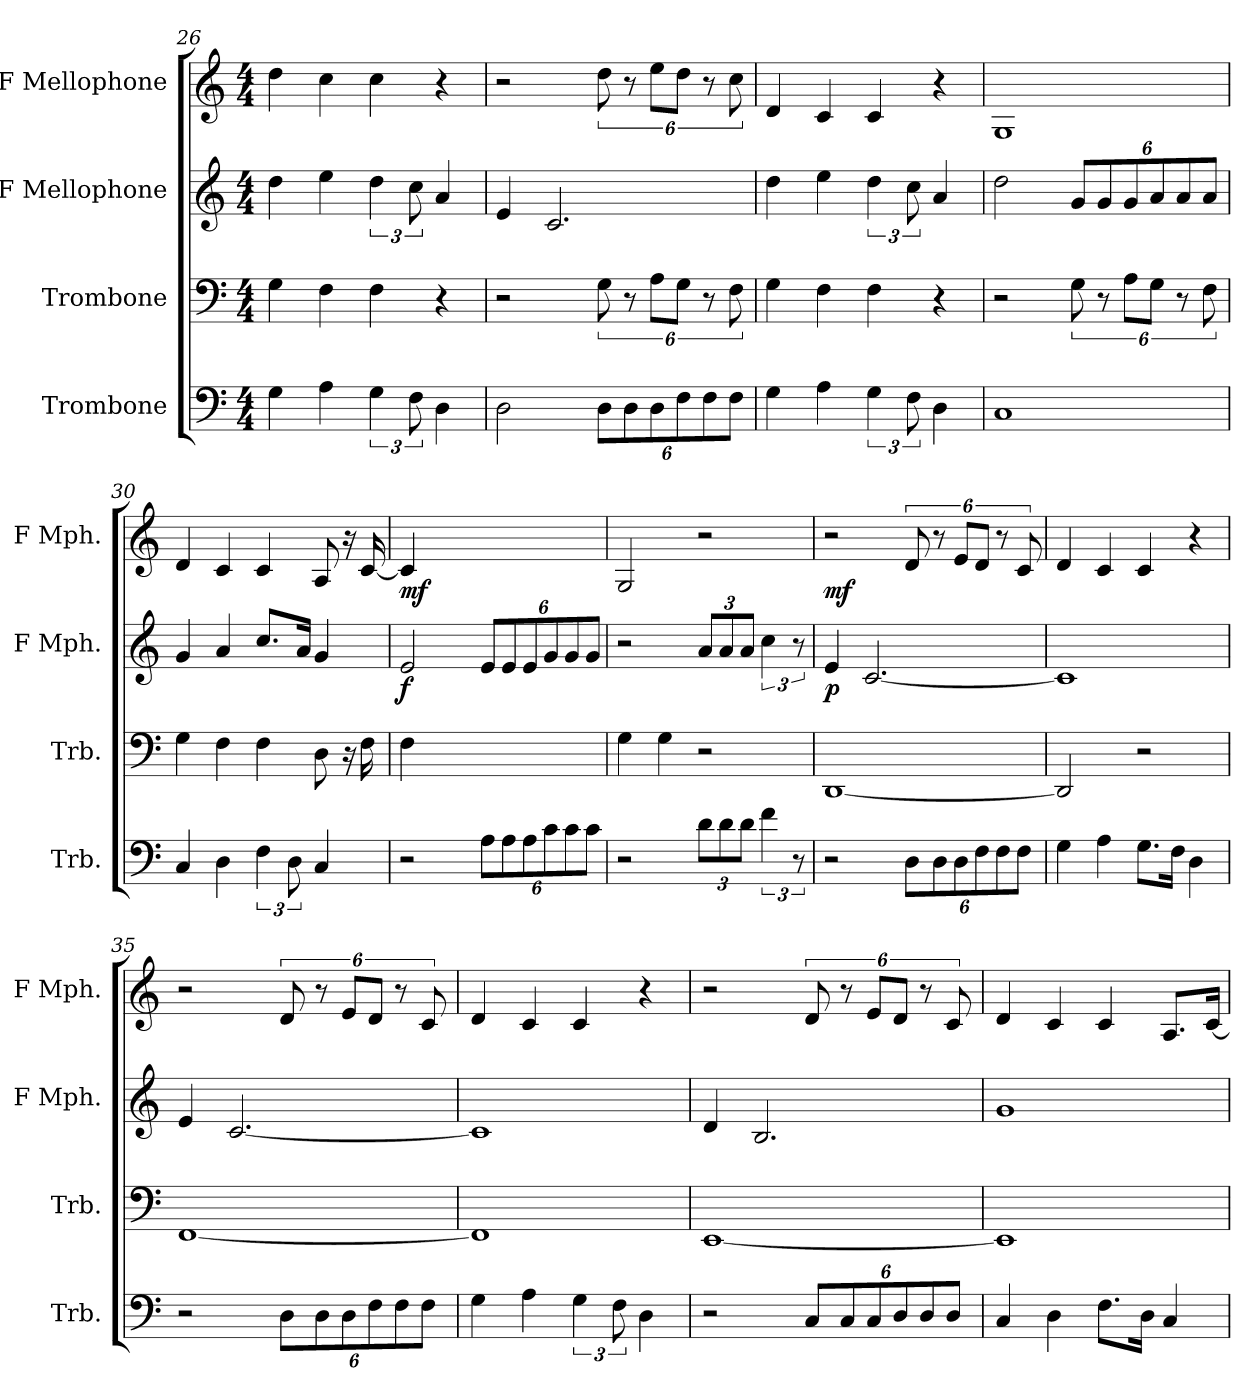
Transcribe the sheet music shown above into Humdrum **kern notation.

**kern	**kern	**kern	**dynam	**kern	**dynam
*part4	*part3	*part2	*part2	*part1	*part1
*staff4	*staff3	*staff2	*staff2	*staff1	*staff1
*I"Trombone	*I"Trombone	*I"F Mellophone	*	*I"F Mellophone	*
*I'Trb.	*I'Trb.	*I'F Mph.	*	*I'F Mph.	*
*clefF4	*clefF4	*clefG2	*	*clefG2	*
*	*	*ITrd4c7	*	*ITrd4c7	*
*k[]	*k[]	*k[b-]	*	*k[b-]	*
*C:	*C:	*F:	*	*F:	*
*M4/4	*M4/4	*M4/4	*	*M4/4	*
=26	=26	=26	=26	=26	=26
4G\	4G\	4g\	.	4g\	.
4A\	4F\	4a\	.	4f\	.
6G\	4F\	6g\	.	4f\	.
12F\	.	12f\	.	.	.
4D\	4r	4d/	.	4r	.
=27	=27	=27	=27	=27	=27
2D\	2r	4A/	.	2r	.
.	.	2.F/	.	.	.
*Xbrackettup	*	*	*	*	*
12D\L	12G\	.	.	12g\	.
12D\	12r	.	.	12r	.
12D\	12A\L	.	.	12a\L	.
12F\	12G\J	.	.	12g\J	.
12F\	12r	.	.	12r	.
12F\J	12F\	.	.	12f\	.
=28	=28	=28	=28	=28	=28
4G\	4G\	4g\	.	4G/	.
4A\	4F\	4a\	.	4F/	.
*brackettup	*	*	*	*	*
6G\	4F\	6g\	.	4F/	.
12F\	.	12f\	.	.	.
4D\	4r	4d/	.	4r	.
=29	=29	=29	=29	=29	=29
1C	2r	2g\	.	1C	.
*	*	*Xbrackettup	*	*	*
.	12G\	12c/L	.	.	.
.	12r	12c/	.	.	.
.	12A\L	12c/	.	.	.
.	12G\J	12d/	.	.	.
.	12r	12d/	.	.	.
.	12F\	12d/J	.	.	.
!!LO:PB:g=z
=30	=30	=30	=30	=30	=30
4C/	4G\	4c/	.	4G/	.
4D\	4F\	4d/	.	4F/	.
6F\	4F\	8.f/L	.	4F/	.
12D\	.	.	.	.	.
.	.	16d/Jk	.	.	.
4C/	8D\	4c/	.	8D/	.
.	16r	.	.	16r	.
.	16F\	.	.	[16F/	.
=31	=31	=31	=31	=31	=31
!	!	!	!LO:DY:b	!	!LO:DY:b
2r	4F\	2A/	f	4F/]	mf
.	2.ryy	.	.	2.ryy	.
*Xbrackettup	*	*	*	*	*
12A\L	.	12A/L	.	.	.
12A\	.	12A/	.	.	.
12A\	.	12A/	.	.	.
12c\	.	12c/	.	.	.
12c\	.	12c/	.	.	.
12c\J	.	12c/J	.	.	.
=32	=32	=32	=32	=32	=32
2r	4G\	2r	.	2C/	.
.	4G\	.	.	.	.
*brackettup	*	*brackettup	*	*	*
12d\L	2r	12d/L	.	2r	.
12d\	.	12d/	.	.	.
12d\J	.	12d/J	.	.	.
6f\	.	6f\	.	.	.
12r	.	12r	.	.	.
=33	=33	=33	=33	=33	=33
!	!	!	!LO:DY:b	!	!LO:DY:b
2r	[1DD	4A/	p	2r	mf
.	.	[2.F/	.	.	.
*Xbrackettup	*	*	*	*	*
12D\L	.	.	.	12G/	.
12D\	.	.	.	12r	.
12D\	.	.	.	12A/L	.
12F\	.	.	.	12G/J	.
12F\	.	.	.	12r	.
12F\J	.	.	.	12F/	.
=34	=34	=34	=34	=34	=34
4G\	2DD/]	1F]	.	4G/	.
4A\	.	.	.	4F/	.
8.G\L	2r	.	.	4F/	.
16F\Jk	.	.	.	.	.
4D\	.	.	.	4r	.
!!LO:LB:g=z
=35	=35	=35	=35	=35	=35
2r	[1FF	4A/	.	2r	.
.	.	[2.F/	.	.	.
12D\L	.	.	.	12G/	.
12D\	.	.	.	12r	.
12D\	.	.	.	12A/L	.
12F\	.	.	.	12G/J	.
12F\	.	.	.	12r	.
12F\J	.	.	.	12F/	.
=36	=36	=36	=36	=36	=36
4G\	1FF]	1F]	.	4G/	.
4A\	.	.	.	4F/	.
*brackettup	*	*	*	*	*
6G\	.	.	.	4F/	.
12F\	.	.	.	.	.
4D\	.	.	.	4r	.
=37	=37	=37	=37	=37	=37
2r	[1EE	4G/	.	2r	.
.	.	2.E/	.	.	.
*Xbrackettup	*	*	*	*	*
12C/L	.	.	.	12G/	.
12C/	.	.	.	12r	.
12C/	.	.	.	12A/L	.
12D/	.	.	.	12G/J	.
12D/	.	.	.	12r	.
12D/J	.	.	.	12F/	.
=38	=38	=38	=38	=38	=38
4C/	1EE]	1c	.	4G/	.
4D\	.	.	.	4F/	.
8.F\L	.	.	.	4F/	.
16D\Jk	.	.	.	.	.
4C/	.	.	.	8.D/L	.
.	.	.	.	[16F/Jk	.
=	=	=	=	=	=
*-	*-	*-	*-	*-	*-
